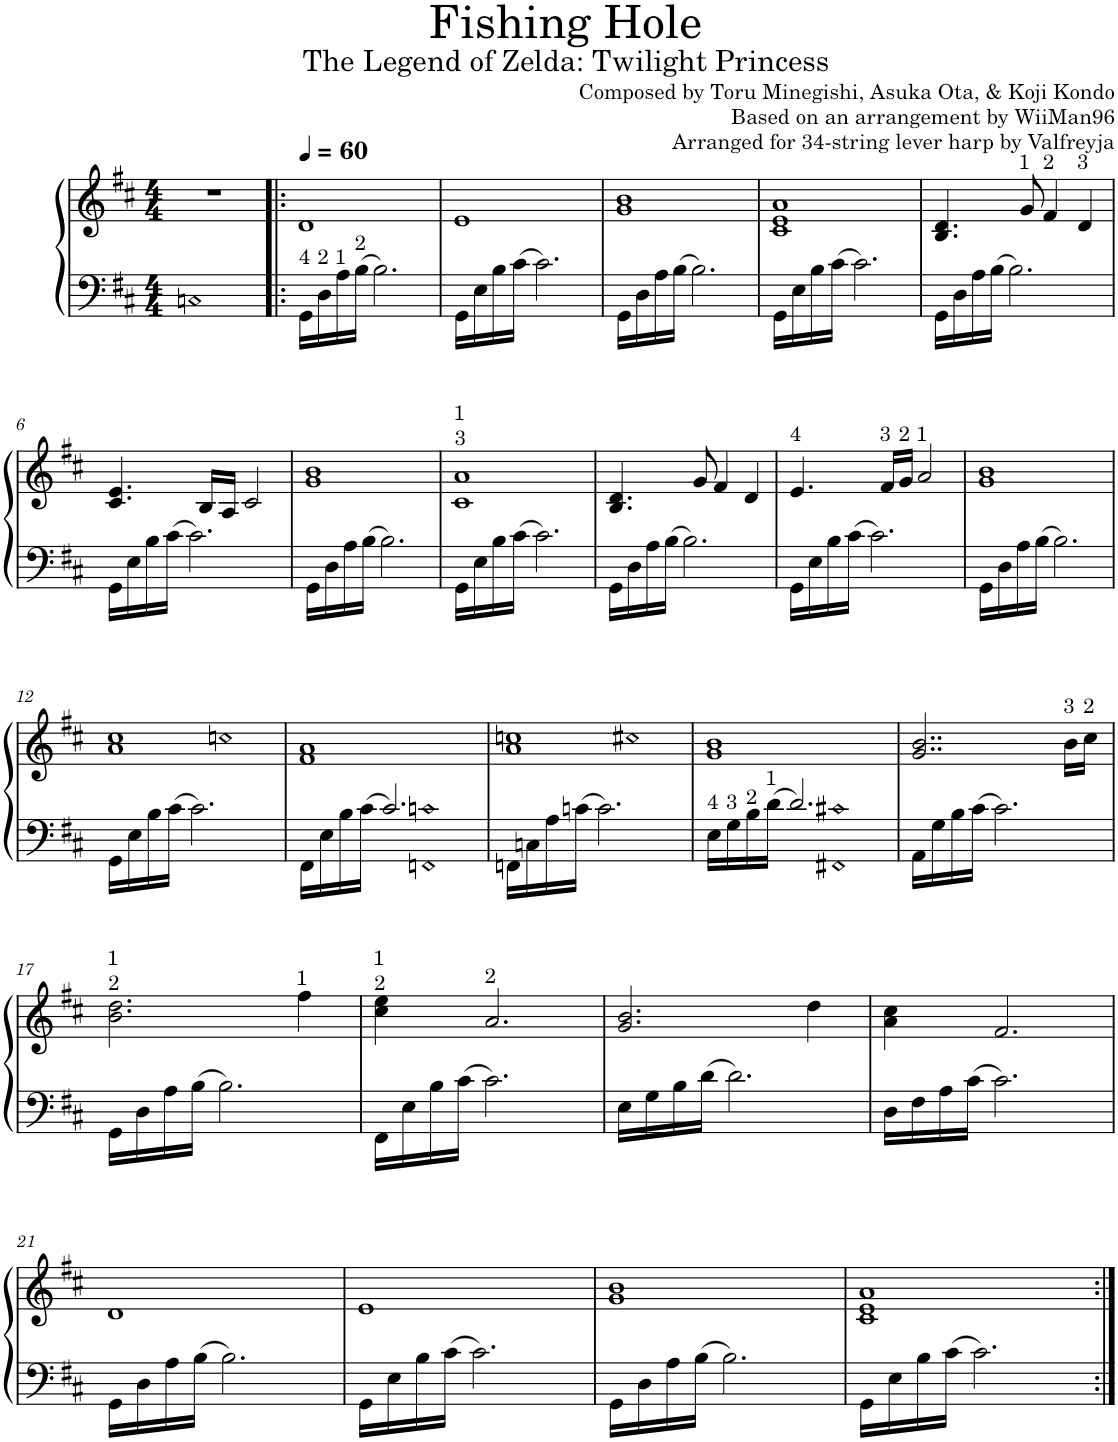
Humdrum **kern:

**kern	**kern
*part1	*part1
*staff2	*staff1
*I"Harp	*
*I'Hrp.	*
*clefF4	*clefG2
*k[f#c#]	*k[f#c#]
*M4/4	*M4/4
=	=
!LO:N:head=open	!
1Cn	1r
=1!|:	=1!|:
*	*MM60
!LO:TX:a:t=4	!
16GG\LL	1d
!LO:TX:a:t=2	!
16D\	.
!LO:TX:a:t=1	!
16A\	.
!LO:TX:a:t=2	!
16B\JJ	.
2.B\	.
=2	=2
16GG\LL	1e
16E\	.
16B\	.
16c#\JJ	.
2.c#\	.
=3	=3
16GG\LL	1g 1b
16D\	.
16A\	.
16B\JJ	.
2.B\	.
=4	=4
16GG\LL	1c# 1e 1a
16E\	.
16B\	.
16c#\JJ	.
2.c#\	.
=5	=5
16GG\LL	4.B/ 4.d/
16D\	.
16A\	.
16B\JJ	.
2.B\	.
!	!LO:TX:a:t=1
.	8g/
!	!LO:TX:a:t=2
.	4f#/
!	!LO:TX:a:t=3
.	4d/
!!LO:LB:g=z
=6	=6
16GG\LL	4.c#/ 4.e/
16E\	.
16B\	.
16c#\JJ	.
2.c#\	.
.	16B/LL
.	16A/JJ
.	2c#/
=7	=7
16GG\LL	1g 1b
16D\	.
16A\	.
16B\JJ	.
2.B\	.
=8	=8
!	!LO:TX:a:t=1
!	!LO:TX:a:t=3
16GG\LL	1c# 1a
16E\	.
16B\	.
16c#\JJ	.
2.c#\	.
=9	=9
16GG\LL	4.B/ 4.d/
16D\	.
16A\	.
16B\JJ	.
2.B\	.
.	8g/
.	4f#/
.	4d/
=10	=10
!	!LO:TX:a:t=4
16GG\LL	4.e/
16E\	.
16B\	.
16c#\JJ	.
2.c#\	.
!	!LO:TX:a:t=3
.	16f#/LL
!	!LO:TX:a:t=2
.	16g/JJ
!	!LO:TX:a:t=1
.	2a/
=11	=11
16GG\LL	1g 1b
16D\	.
16A\	.
16B\JJ	.
2.B\	.
!!LO:LB:g=z
=12	=12
*	*^
16GG\LL	1a 1cc#	2ryy
16E\	.	.
16B\	.	.
16c#\JJ	.	.
2.c#\	.	.
!	!	!LO:N:head=diamond
.	.	2ccn
*	*v	*v
=13	=13
*^	*
16FF#\LL	2ryy	1f# 1a
16E\	.	.
16B\	.	.
16c#\JJ	.	.
2.c#/	.	.
!	!LO:N:n=1:head=diamond	!
!	!LO:N:n=2:head=diamond	!
.	2FFn 2cn	.
*v	*v	*
=14	=14
*	*^
16FFn\LL	1a 1ccn	2ryy
16Cn\	.	.
16A\	.	.
16cn\JJ	.	.
2.c\	.	.
!	!	!LO:N:head=diamond
.	.	2cc#X
=15	=15	=15
*^	*	*
!LO:TX:a:t=4	!	!	!
*	*	*v	*v
16E\LL	2ryy	1g 1b
!LO:TX:a:t=3	!	!
16G\	.	.
!LO:TX:a:t=2	!	!
16B\	.	.
!LO:TX:a:t=1	!	!
16d\JJ	.	.
2.d/	.	.
!	!LO:N:n=1:head=diamond	!
!	!LO:N:n=2:head=diamond	!
.	2FF#X 2c#X	.
*v	*v	*
=16	=16
16AA\LL	2..g/ 2..b/
16G\	.
16B\	.
16c#\JJ	.
2.c#\	.
!	!LO:TX:a:t=3
.	16b\LL
!	!LO:TX:a:t=2
.	16cc#\JJ
!!LO:LB:g=z
=17	=17
!	!LO:TX:a:t=1
!	!LO:TX:a:t=2
16GG\LL	2.b\ 2.dd\
16D\	.
16A\	.
16B\JJ	.
2.B\	.
!	!LO:TX:a:t=1
.	4ff#\
=18	=18
!	!LO:TX:a:t=1
!	!LO:TX:a:t=2
16FF#\LL	4cc#\ 4ee\
16E\	.
16B\	.
16c#\JJ	.
!	!LO:TX:a:t=2
2.c#\	2.a/
=19	=19
16E\LL	2.g/ 2.b/
16G\	.
16B\	.
16d\JJ	.
2.d\	.
.	4dd\
=20	=20
16D\LL	4a\ 4cc#\
16F#\	.
16A\	.
16c#\JJ	.
2.c#\	2.f#/
!!LO:LB:g=z
=21	=21
16GG\LL	1d
16D\	.
16A\	.
16B\JJ	.
2.B\	.
=22	=22
16GG\LL	1e
16E\	.
16B\	.
16c#\JJ	.
2.c#\	.
=23	=23
16GG\LL	1g 1b
16D\	.
16A\	.
16B\JJ	.
2.B\	.
=24	=24
16GG\LL	1c# 1e 1a
16E\	.
16B\	.
16c#\JJ	.
2.c#\	.
=:|!	=:|!
*-	*-
